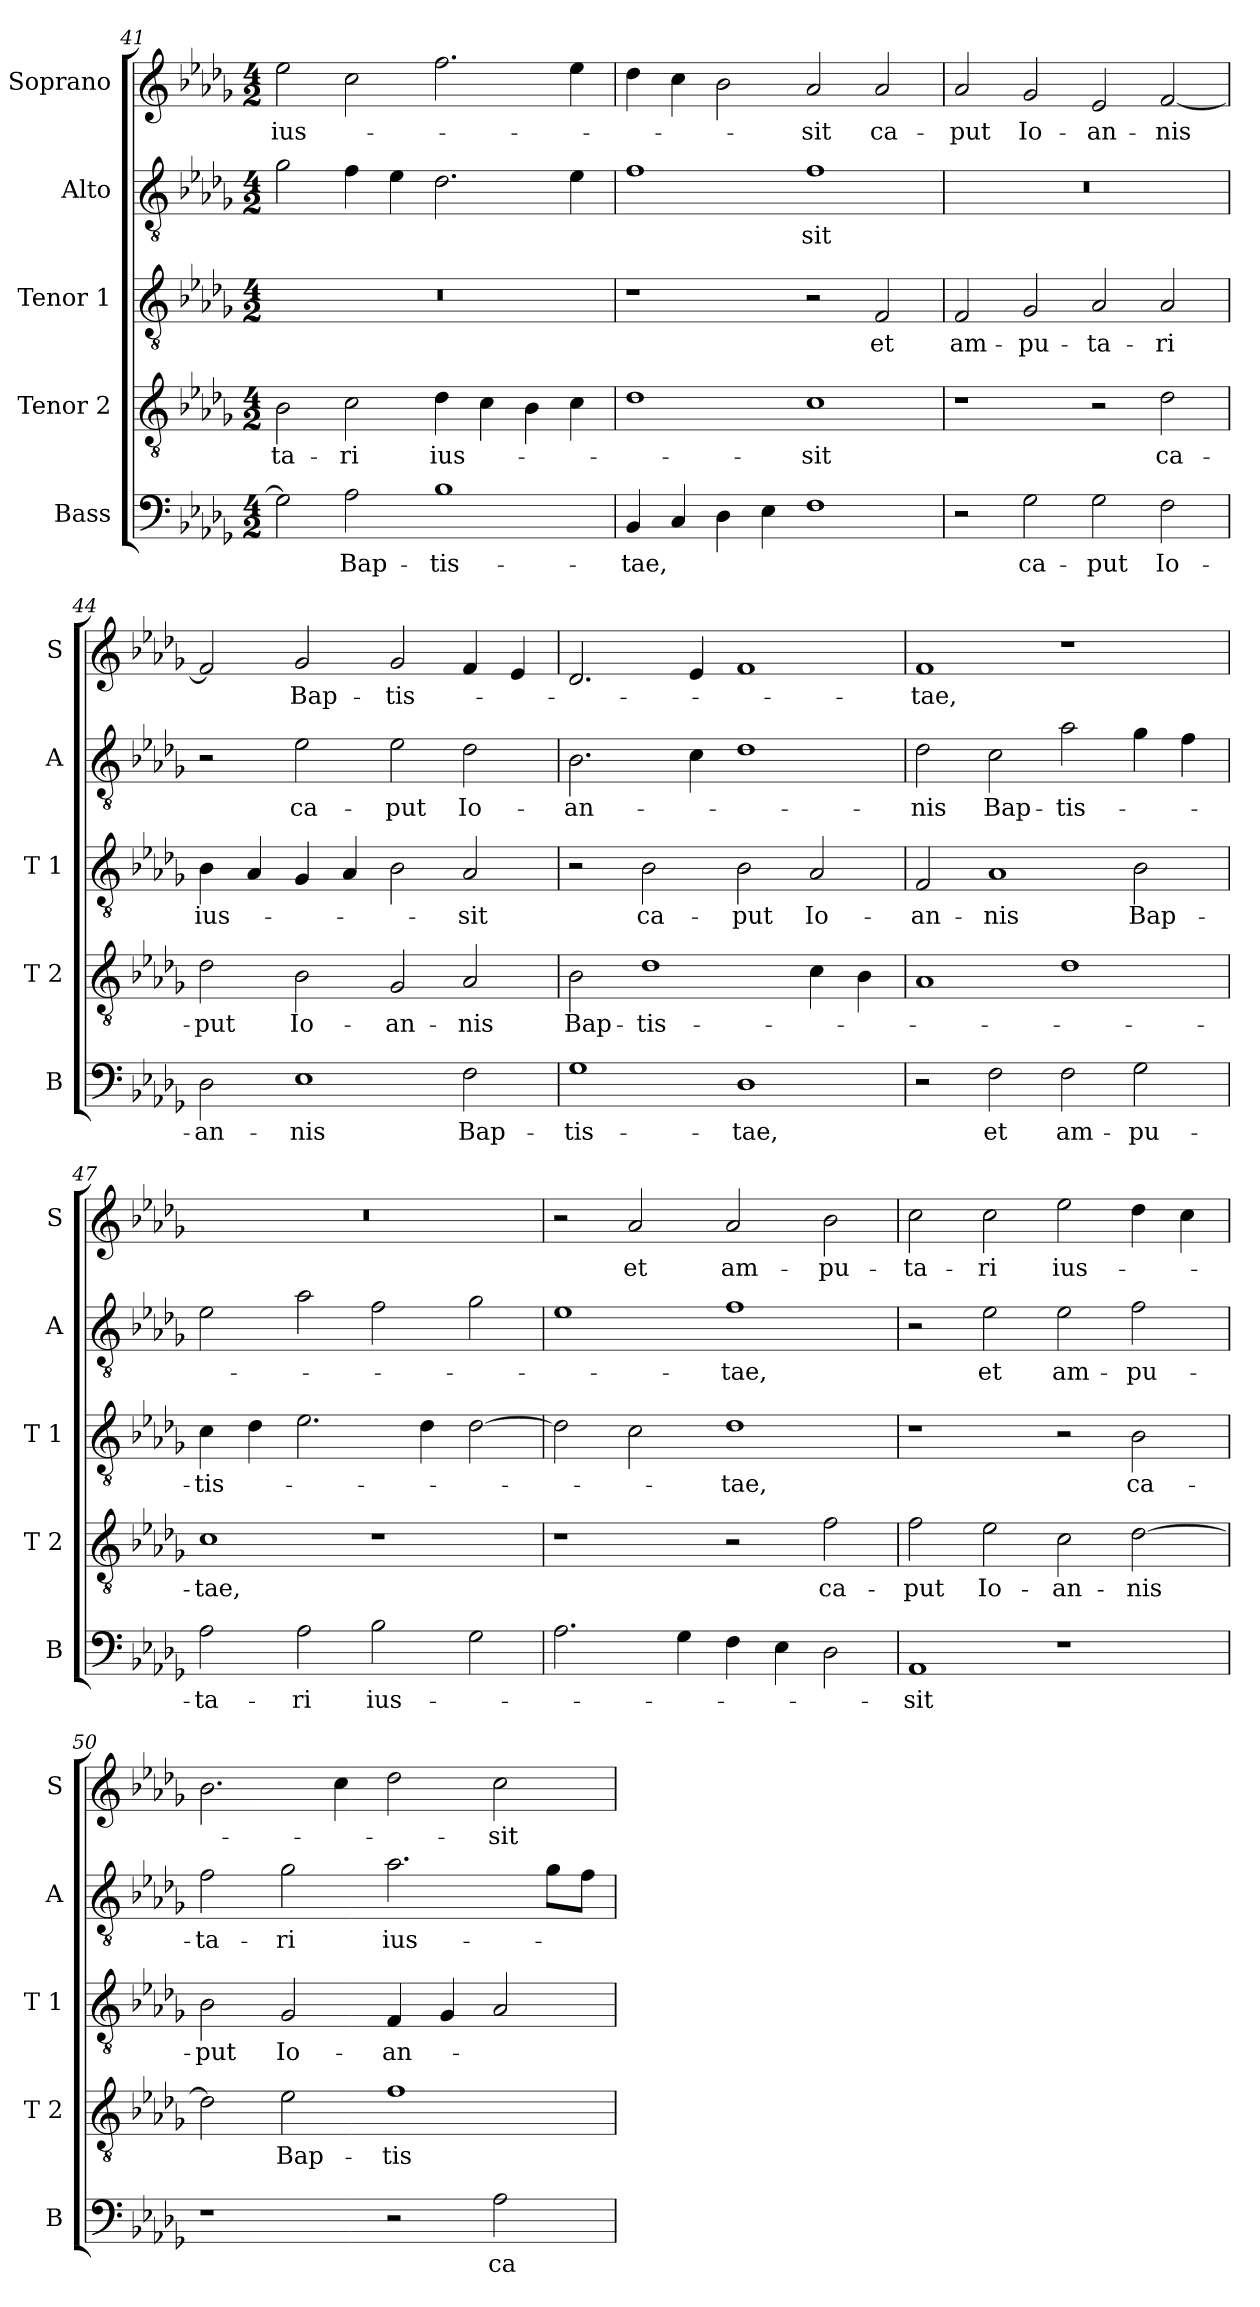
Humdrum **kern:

**kern	**text	**kern	**text	**kern	**text	**kern	**text	**kern	**text
*part5	*part5	*part4	*part4	*part3	*part3	*part2	*part2	*part1	*part1
*staff5	*staff5	*staff4	*staff4	*staff3	*staff3	*staff2	*staff2	*staff1	*staff1
*I"Bass	*	*I"Tenor 2	*	*I"Tenor 1	*	*I"Alto	*	*I"Soprano	*
*I'B	*	*I'T 2	*	*I'T 1	*	*I'A	*	*I'S	*
!!LO:PB:g=z
*clefF4	*	*clefGv2	*	*clefGv2	*	*clefGv2	*	*clefG2	*
*k[b-e-a-d-g-]	*	*k[b-e-a-d-g-]	*	*k[b-e-a-d-g-]	*	*k[b-e-a-d-g-]	*	*k[b-e-a-d-g-]	*
*D-:	*	*D-:	*	*D-:	*	*D-:	*	*D-:	*
*M4/2	*	*M4/2	*	*M4/2	*	*M4/2	*	*M4/2	*
=41	=41	=41	=41	=41	=41	=41	=41	=41	=41
!	!	!	!LO:LY:b	!	!	!	!	!	!LO:LY:b
2G-\]	.	2B-\	-ta-	0r	.	2g-\	.	2ee-\	ius-
!	!LO:LY:b	!	!LO:LY:b	!	!	!	!	!	!
2A-\	Bap-	2c\	-ri	.	.	4f\	.	2cc\	.
.	.	.	.	.	.	4e-\	.	.	.
!	!LO:LY:b	!	!LO:LY:b	!	!	!	!	!	!
1B-	-tis-	4d-\	ius-	.	.	2.d-\	.	2.ff\	.
.	.	4c\	.	.	.	.	.	.	.
.	.	4B-\	.	.	.	.	.	.	.
.	.	4c\	.	.	.	4e-\	.	4ee-\	.
=42	=42	=42	=42	=42	=42	=42	=42	=42	=42
!	!LO:LY:b	!	!	!	!	!	!	!	!
4BB-/	-tae,	1d-	.	1r	.	1f	.	4dd-\	.
4C/	.	.	.	.	.	.	.	4cc\	.
4D-\	.	.	.	.	.	.	.	2b-\	.
4E-\	.	.	.	.	.	.	.	.	.
!	!	!	!LO:LY:b	!	!	!	!LO:LY:b	!	!LO:LY:b
1F	.	1c	-sit	2r	.	1f	-sit	2a-/	-sit
!	!	!	!	!	!LO:LY:b	!	!	!	!LO:LY:b
.	.	.	.	2F/	et	.	.	2a-/	ca-
=43	=43	=43	=43	=43	=43	=43	=43	=43	=43
!	!	!	!	!	!LO:LY:b	!	!	!	!LO:LY:b
2r	.	1r	.	2F/	am-	0r	.	2a-/	-put
!	!LO:LY:b	!	!	!	!LO:LY:b	!	!	!	!LO:LY:b
2G-\	ca-	.	.	2G-/	-pu-	.	.	2g-/	Io-
!	!LO:LY:b	!	!	!	!LO:LY:b	!	!	!	!LO:LY:b
2G-\	-put	2r	.	2A-/	-ta-	.	.	2e-/	-an-
!	!LO:LY:b	!	!LO:LY:b	!	!LO:LY:b	!	!	!	!LO:LY:b
2F\	Io-	2d-\	ca-	2A-/	-ri	.	.	[2f/	-nis
=44	=44	=44	=44	=44	=44	=44	=44	=44	=44
!	!LO:LY:b	!	!LO:LY:b	!	!LO:LY:b	!	!	!	!
2D-\	-an-	2d-\	-put	4B-\	ius-	2r	.	2f/]	.
.	.	.	.	4A-/	.	.	.	.	.
!	!LO:LY:b	!	!LO:LY:b	!	!	!	!LO:LY:b	!	!LO:LY:b
1E-	-nis	2B-\	Io-	4G-/	.	2e-\	ca-	2g-/	Bap-
.	.	.	.	4A-/	.	.	.	.	.
!	!	!	!LO:LY:b	!	!	!	!LO:LY:b	!	!LO:LY:b
.	.	2G-/	-an-	2B-\	.	2e-\	-put	2g-/	-tis-
!	!LO:LY:b	!	!LO:LY:b	!	!LO:LY:b	!	!LO:LY:b	!	!
2F\	Bap-	2A-/	-nis	2A-/	-sit	2d-\	Io-	4f/	.
.	.	.	.	.	.	.	.	4e-/	.
=45	=45	=45	=45	=45	=45	=45	=45	=45	=45
!	!LO:LY:b	!	!LO:LY:b	!	!	!	!LO:LY:b	!	!
1G-	-tis-	2B-\	Bap-	2r	.	2.B-\	-an-	2.d-/	.
!	!	!	!LO:LY:b	!	!LO:LY:b	!	!	!	!
.	.	1d-	-tis-	2B-\	ca-	.	.	.	.
.	.	.	.	.	.	4c\	.	4e-/	.
!	!LO:LY:b	!	!	!	!LO:LY:b	!	!	!	!
1D-	-tae,	.	.	2B-\	-put	1d-	.	1f	.
!	!	!	!	!	!LO:LY:b	!	!	!	!
.	.	4c\	.	2A-/	Io-	.	.	.	.
.	.	4B-\	.	.	.	.	.	.	.
!!LO:LB:g=z
=46	=46	=46	=46	=46	=46	=46	=46	=46	=46
!	!	!	!	!	!LO:LY:b	!	!LO:LY:b	!	!LO:LY:b
2r	.	1A-	.	2F/	-an-	2d-\	-nis	1f	-tae,
!	!LO:LY:b	!	!	!	!LO:LY:b	!	!LO:LY:b	!	!
2F\	et	.	.	1A-	-nis	2c\	Bap-	.	.
!	!LO:LY:b	!	!	!	!	!	!LO:LY:b	!	!
2F\	am-	1d-	.	.	.	2a-\	-tis-	1r	.
!	!LO:LY:b	!	!	!	!LO:LY:b	!	!	!	!
2G-\	-pu-	.	.	2B-\	Bap-	4g-\	.	.	.
.	.	.	.	.	.	4f\	.	.	.
=47	=47	=47	=47	=47	=47	=47	=47	=47	=47
!	!LO:LY:b	!	!LO:LY:b	!	!LO:LY:b	!	!	!	!
2A-\	-ta-	1c	-tae,	4c\	-tis-	2e-\	.	0r	.
.	.	.	.	4d-\	.	.	.	.	.
!	!LO:LY:b	!	!	!	!	!	!	!	!
2A-\	-ri	.	.	2.e-\	.	2a-\	.	.	.
!	!LO:LY:b	!	!	!	!	!	!	!	!
2B-\	ius-	1r	.	.	.	2f\	.	.	.
.	.	.	.	4d-\	.	.	.	.	.
2G-\	.	.	.	[2d-\	.	2g-\	.	.	.
=48	=48	=48	=48	=48	=48	=48	=48	=48	=48
2.A-\	.	1r	.	2d-\]	.	1e-	.	2r	.
!	!	!	!	!	!	!	!	!	!LO:LY:b
.	.	.	.	2c\	.	.	.	2a-/	et
4G-\	.	.	.	.	.	.	.	.	.
!	!	!	!	!	!LO:LY:b	!	!LO:LY:b	!	!LO:LY:b
4F\	.	2r	.	1d-	-tae,	1f	-tae,	2a-/	am-
4E-\	.	.	.	.	.	.	.	.	.
!	!	!	!LO:LY:b	!	!	!	!	!	!LO:LY:b
2D-\	.	2f\	ca-	.	.	.	.	2b-\	-pu-
=49	=49	=49	=49	=49	=49	=49	=49	=49	=49
!	!LO:LY:b	!	!LO:LY:b	!	!	!	!	!	!LO:LY:b
1AA-	-sit	2f\	-put	1r	.	2r	.	2cc\	-ta-
!	!	!	!LO:LY:b	!	!	!	!LO:LY:b	!	!LO:LY:b
.	.	2e-\	Io-	.	.	2e-\	et	2cc\	-ri
!	!	!	!LO:LY:b	!	!	!	!LO:LY:b	!	!LO:LY:b
1r	.	2c\	-an-	2r	.	2e-\	am-	2ee-\	ius-
!	!	!	!LO:LY:b	!	!LO:LY:b	!	!LO:LY:b	!	!
.	.	[2d-\	-nis	2B-\	ca-	2f\	-pu-	4dd-\	.
.	.	.	.	.	.	.	.	4cc\	.
=50	=50	=50	=50	=50	=50	=50	=50	=50	=50
!	!	!	!	!	!LO:LY:b	!	!LO:LY:b	!	!
1r	.	2d-\]	.	2B-\	-put	2f\	-ta-	2.b-\	.
!	!	!	!LO:LY:b	!	!LO:LY:b	!	!LO:LY:b	!	!
.	.	2e-\	Bap-	2G-/	Io-	2g-\	-ri	.	.
.	.	.	.	.	.	.	.	4cc\	.
!	!	!	!LO:LY:b	!	!LO:LY:b	!	!LO:LY:b	!	!
2r	.	1f	-tis-	4F/	-an-	2.a-\	ius-	2dd-\	.
.	.	.	.	4G-/	.	.	.	.	.
!	!LO:LY:b	!	!	!	!	!	!	!	!LO:LY:b
2A-\	ca-	.	.	2A-/	.	.	.	2cc\	-sit
.	.	.	.	.	.	8g-\L	.	.	.
.	.	.	.	.	.	8f\J	.	.	.
=	=	=	=	=	=	=	=	=	=
*-	*-	*-	*-	*-	*-	*-	*-	*-	*-
